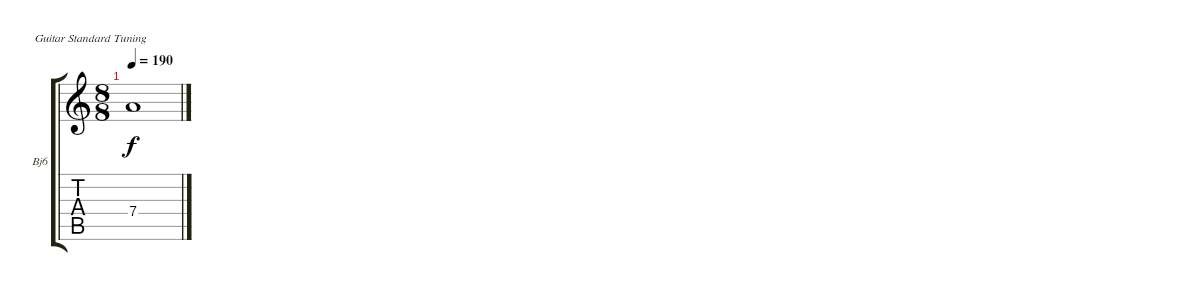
\bracketExtendMode groupsimilarinstruments
\firstSystemTrackNameOrientation horizontal
\otherSystemsTrackNameOrientation horizontal
\track ("Pista 2" "Bj6") {instrument banjo}
\staff {score tabs}
\tuning (E4 B3 G3 D3 A2 E2)
\displaytranspose 12
\ts (8 8)
\tempo 190
\clef g2
\ks c
7.4{t}.1{dy f}
